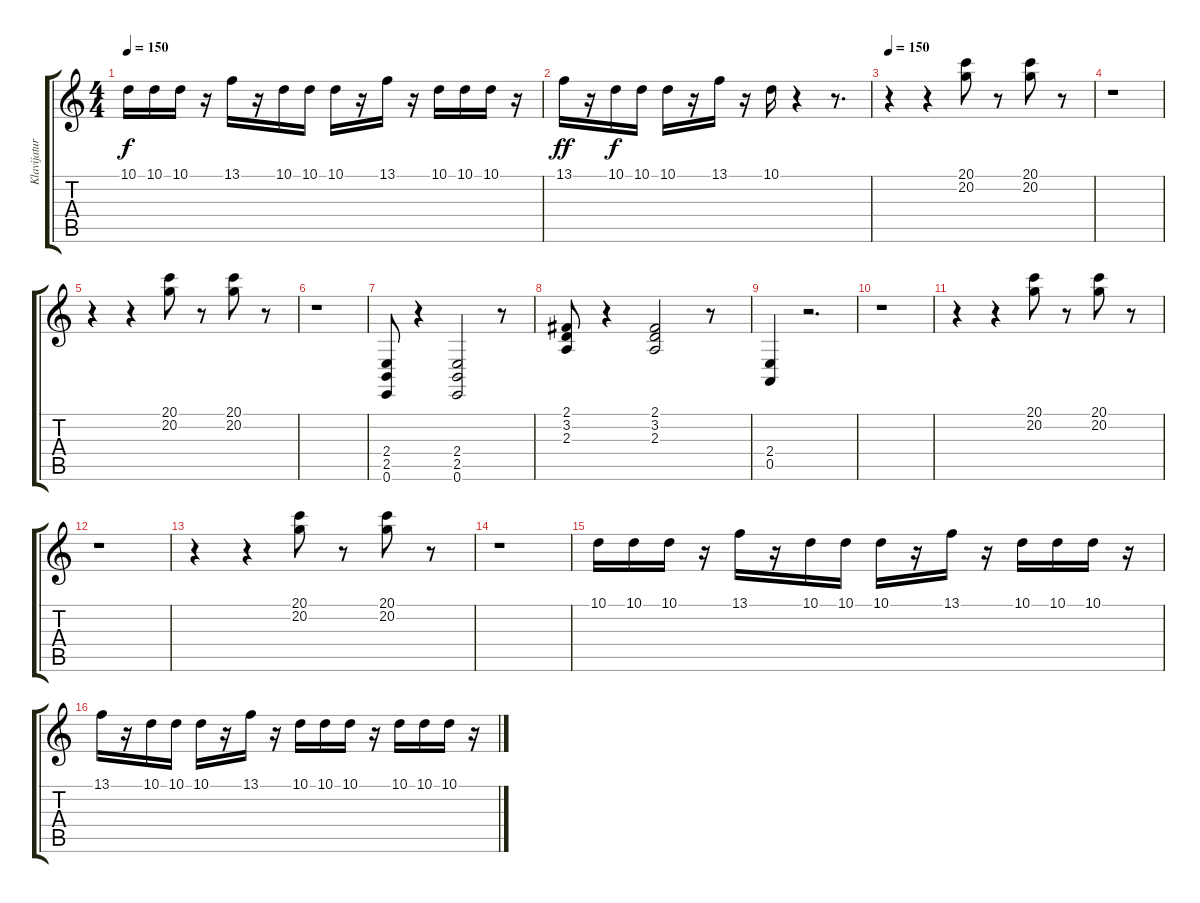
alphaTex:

\track ("Klavijatura 1" "Klavijatur") {instrument churchorgan}
\staff {score tabs}
\tuning (E4 B3 G3 D3 A2 E2) {hide}
\ts (4 4)
\tempo 150
\clef g2
\ks c
10.1.16{dy f volume 11 balance 8 instrument synthbass2} 10.1.16 10.1.16 r.16 13.1.16 r.16 10.1.16 10.1.16 10.1.16 r.16 13.1.16 r.16 10.1.16 10.1.16 10.1.16 r.16 |
13.1.16{dy ff} r.16 10.1.16{dy f} 10.1.16 10.1.16 r.16 13.1.16 r.16 10.1.16 r.4 r.8{d} |
\tempo 150
r.4{volume 11 balance 8 instrument churchorgan} r.4 (20.1 20.2).8 r.8 (20.1 20.2).8 r.8 |
r.1 |
r.4 r.4 (20.1 20.2).8 r.8 (20.1 20.2).8 r.8 |
r.1 |
(2.4 2.5 0.6).8 r.4 (2.4 2.5 0.6).2 r.8 |
(2.1 3.2 2.3).8 r.4 (2.1 3.2 2.3).2 r.8 |
(2.4 0.5).4 r.2{d} |
r.1 |
r.4 r.4 (20.1 20.2).8 r.8 (20.1 20.2).8 r.8 |
r.1 |
r.4 r.4 (20.1 20.2).8 r.8 (20.1 20.2).8 r.8 |
r.1 |
10.1.16 10.1.16 10.1.16 r.16 13.1.16 r.16 10.1.16 10.1.16 10.1.16 r.16 13.1.16 r.16 10.1.16 10.1.16 10.1.16 r.16 |
13.1.16 r.16 10.1.16 10.1.16 10.1.16 r.16 13.1.16 r.16 10.1.16 10.1.16 10.1.16 r.16 10.1.16 10.1.16 10.1.16 r.16
